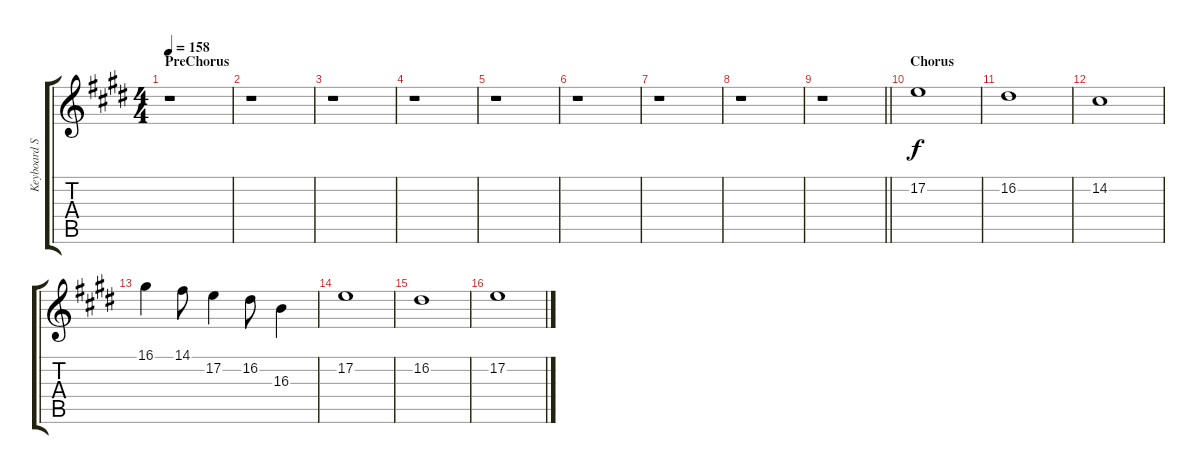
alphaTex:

\track ("Keyboard Synth" "Keyboard S") {instrument lead2sawtooth}
\staff {score tabs}
\tuning (E4 B3 G3 D3 A2 E2) {hide}
\ts (4 4)
\section ("" "PreChorus")
\tempo 158
\clef g2
\ks e
r.1{dy f} |
\ks c#minor
r.1 |
r.1 |
r.1 |
\ks e
r.1 |
\ks c#minor
r.1 |
r.1 |
\ks e
r.1 |
\barLineRight lightlight
\ks c#minor
r.1 |
\section ("" "Chorus")
\ks e
17.2.1 |
\ks c#minor
16.2.1 |
14.2.1 |
16.1.4 14.1.8 17.2.4 16.2.8 16.3.4 |
\ks e
17.2.1 |
\ks c#minor
16.2.1 |
17.2.1
